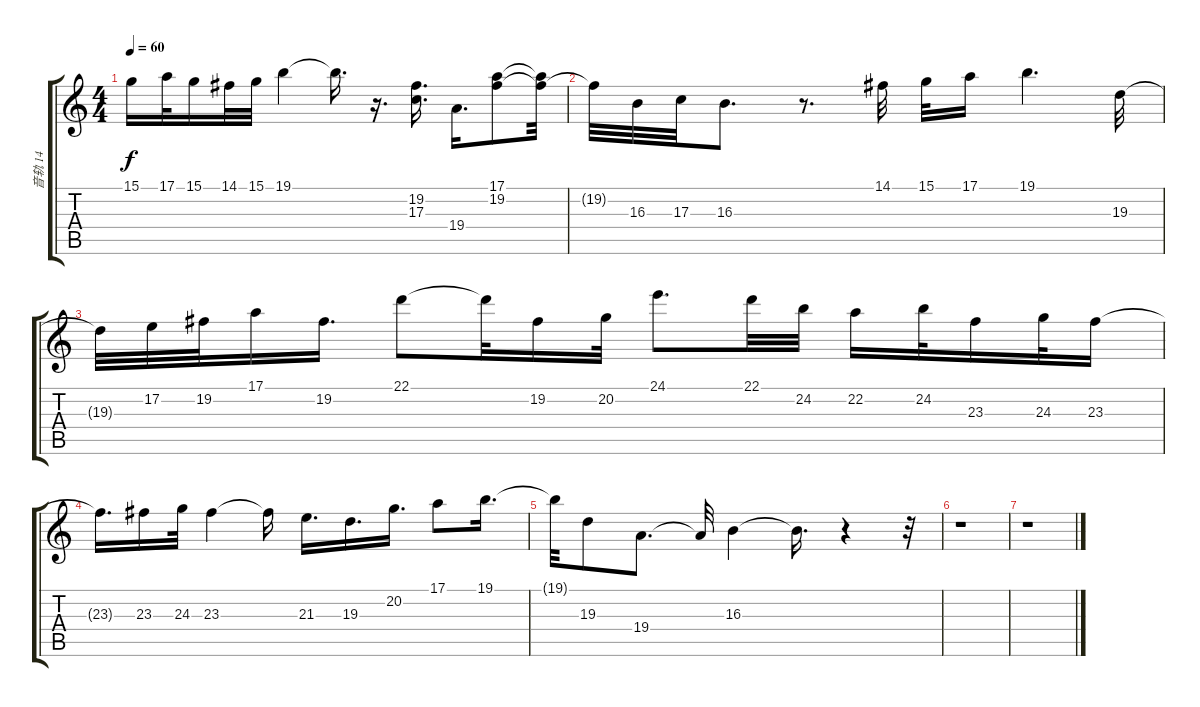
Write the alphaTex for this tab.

\track ("音轨 14" "音轨 14") {instrument harpsichord}
\staff {score tabs}
\tuning (E4 B3 G3 D3 A2 E2) {hide}
\ts (4 4)
\tempo 60
\clef g2
\ks c
15.1{t}.16{dy f} 17.1.32 15.1.16 14.1.32 15.1.32 19.1.4 19.1{t}.16{d} r.16{d} (19.2 17.3).16{d} 19.4.16{d} (17.1 19.2).8 (17.1{t} 19.2{t}).32 |
19.2{t}.32 16.3.32 17.3.32 16.3.8{d} r.8{d} 14.1.32 15.1.32 17.1.16 19.1.4{d} 19.3.32 |
19.3{t}.32 17.2.32 19.2.32 17.1.16 19.2.16{d} 22.1.8 22.1{t}.32 19.2.16 20.2.32 24.1.8{d} 22.1.32 24.2.32 22.2.16 24.2.32 23.3.16 24.3.32 23.3.16 |
23.3{t}.16{d} 23.3.16 24.3.32 23.3.4 23.3{t}.16 21.3.16{d} 19.3.16{d} 20.2.16{d} 17.1.8 19.1.16{d} |
19.1{t}.32 19.3.8 19.4.8{d} 19.4{t}.32 16.3.4 16.3{t}.16{d} r.4 r.32 |
r.1 |
r.1
